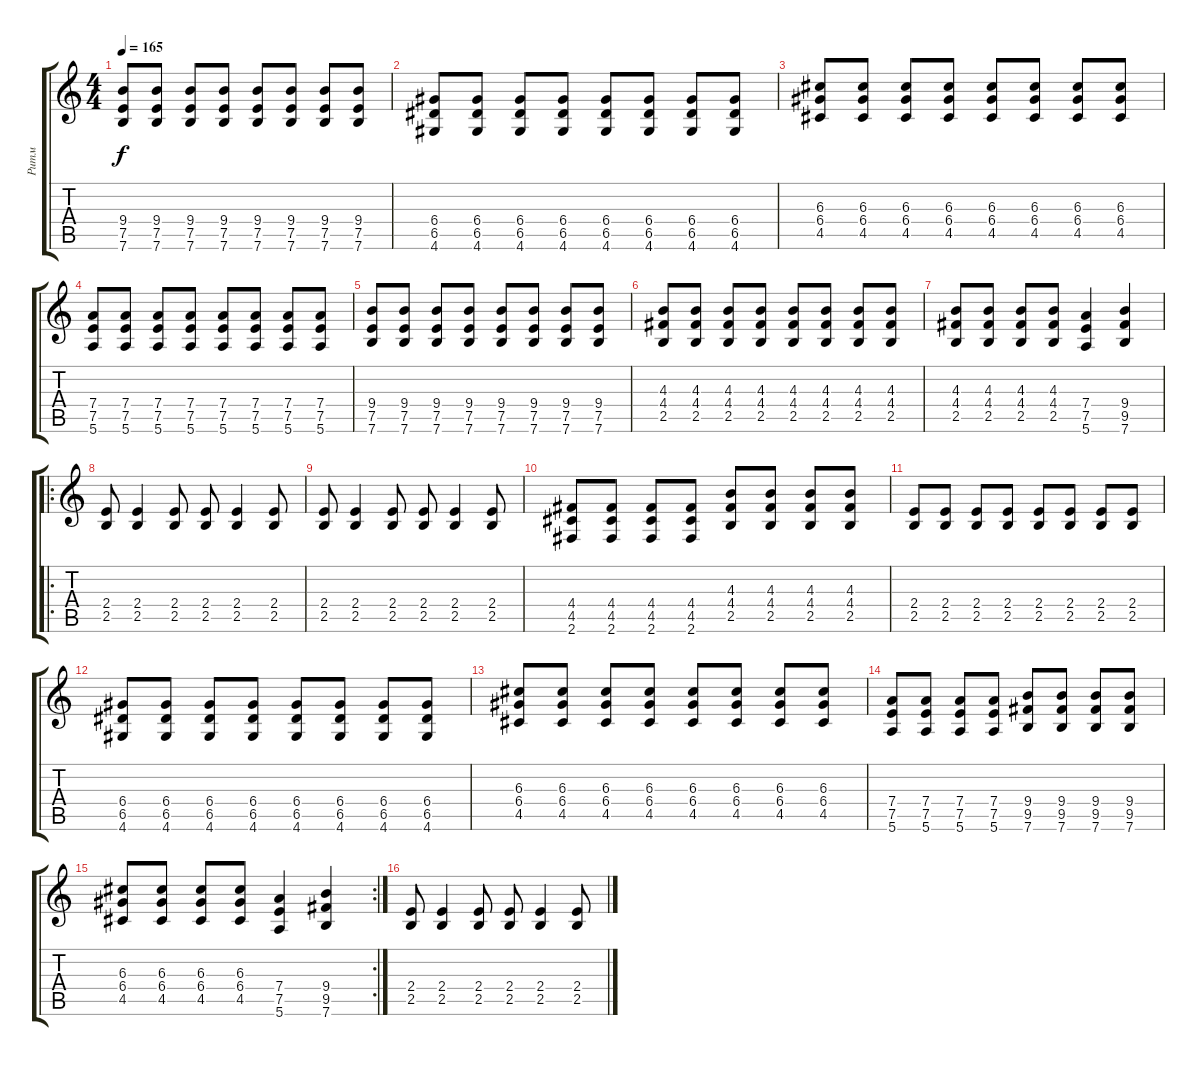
\track ("Ритм" "Ритм") {instrument distortionguitar}
\staff {score tabs}
\tuning (E4 B3 G3 D3 A2 E2) {hide}
\ts (4 4)
\tempo 165
\clef g2
\ks c
(9.4 7.5 7.6).8{dy f} (9.4 7.5 7.6).8 (9.4 7.5 7.6).8 (9.4 7.5 7.6).8 (9.4 7.5 7.6).8 (9.4 7.5 7.6).8 (9.4 7.5 7.6).8 (9.4 7.5 7.6).8 |
(6.4 6.5 4.6).8 (6.4 6.5 4.6).8 (6.4 6.5 4.6).8 (6.4 6.5 4.6).8 (6.4 6.5 4.6).8 (6.4 6.5 4.6).8 (6.4 6.5 4.6).8 (6.4 6.5 4.6).8 |
(6.3 6.4 4.5).8 (6.3 6.4 4.5).8 (6.3 6.4 4.5).8 (6.3 6.4 4.5).8 (6.3 6.4 4.5).8 (6.3 6.4 4.5).8 (6.3 6.4 4.5).8 (6.3 6.4 4.5).8 |
(7.4 7.5 5.6).8 (7.4 7.5 5.6).8 (7.4 7.5 5.6).8 (7.4 7.5 5.6).8 (7.4 7.5 5.6).8 (7.4 7.5 5.6).8 (7.4 7.5 5.6).8 (7.4 7.5 5.6).8 |
(9.4 7.5 7.6).8 (9.4 7.5 7.6).8 (9.4 7.5 7.6).8 (9.4 7.5 7.6).8 (9.4 7.5 7.6).8 (9.4 7.5 7.6).8 (9.4 7.5 7.6).8 (9.4 7.5 7.6).8 |
(4.3 4.4 2.5).8 (4.3 4.4 2.5).8 (4.3 4.4 2.5).8 (4.3 4.4 2.5).8 (4.3 4.4 2.5).8 (4.3 4.4 2.5).8 (4.3 4.4 2.5).8 (4.3 4.4 2.5).8 |
(4.3 4.4 2.5).8 (4.3 4.4 2.5).8 (4.3 4.4 2.5).8 (4.3 4.4 2.5).8 (7.4 7.5 5.6).4 (9.4 9.5 7.6).4 |
\ro
(2.4 2.5).8 (2.4 2.5).4 (2.4 2.5).8 (2.4 2.5).8 (2.4 2.5).4 (2.4 2.5).8 |
(2.4 2.5).8 (2.4 2.5).4 (2.4 2.5).8 (2.4 2.5).8 (2.4 2.5).4 (2.4 2.5).8 |
(4.4 4.5 2.6).8 (4.4 4.5 2.6).8 (4.4 4.5 2.6).8 (4.4 4.5 2.6).8 (4.3 4.4 2.5).8 (4.3 4.4 2.5).8 (4.3 4.4 2.5).8 (4.3 4.4 2.5).8 |
(2.4 2.5).8 (2.4 2.5).8 (2.4 2.5).8 (2.4 2.5).8 (2.4 2.5).8 (2.4 2.5).8 (2.4 2.5).8 (2.4 2.5).8 |
(6.4 6.5 4.6).8 (6.4 6.5 4.6).8 (6.4 6.5 4.6).8 (6.4 6.5 4.6).8 (6.4 6.5 4.6).8 (6.4 6.5 4.6).8 (6.4 6.5 4.6).8 (6.4 6.5 4.6).8 |
(6.3 6.4 4.5).8 (6.3 6.4 4.5).8 (6.3 6.4 4.5).8 (6.3 6.4 4.5).8 (6.3 6.4 4.5).8 (6.3 6.4 4.5).8 (6.3 6.4 4.5).8 (6.3 6.4 4.5).8 |
(7.4 7.5 5.6).8 (7.4 7.5 5.6).8 (7.4 7.5 5.6).8 (7.4 7.5 5.6).8 (9.4 9.5 7.6).8 (9.4 9.5 7.6).8 (9.4 9.5 7.6).8 (9.4 9.5 7.6).8 |
\rc 2
(6.3 6.4 4.5).8 (6.3 6.4 4.5).8 (6.3 6.4 4.5).8 (6.3 6.4 4.5).8 (7.4 7.5 5.6).4 (9.4 9.5 7.6).4 |
(2.4 2.5).8 (2.4 2.5).4 (2.4 2.5).8 (2.4 2.5).8 (2.4 2.5).4 (2.4 2.5).8
